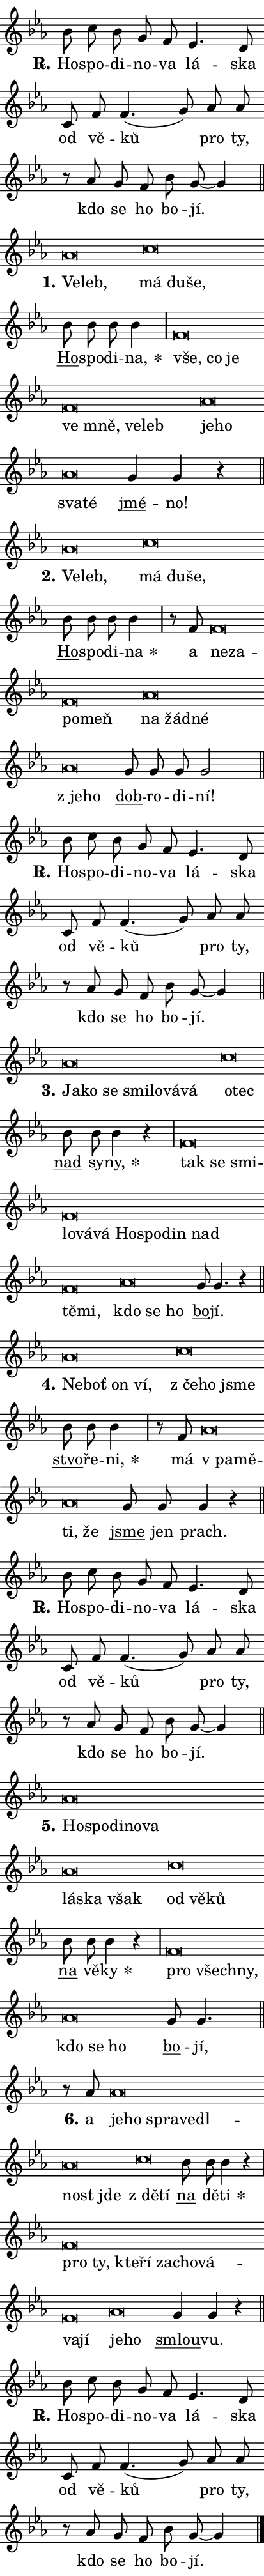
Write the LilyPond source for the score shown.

\version "2.22.1"
\header { tagline = "" }
\paper {
  indent = 0\cm
  top-margin = 0\cm
  right-margin = 0\cm
  bottom-margin = 0\cm
  left-margin = 0\cm
  paper-width = 7\cm
  page-breaking = #ly:one-page-breaking
  system-system-spacing.basic-distance = #11
  score-system-spacing.basic-distance = #11.3
  ragged-last = ##f
}


%% Author: Thomas Morley
%% https://lists.gnu.org/archive/html/lilypond-user/2020-05/msg00002.html
#(define (line-position grob)
"Returns position of @var[grob} in current system:
   @code{'start}, if at first time-step
   @code{'end}, if at last time-step
   @code{'middle} otherwise
"
  (let* ((col (ly:item-get-column grob))
         (ln (ly:grob-object col 'left-neighbor))
         (rn (ly:grob-object col 'right-neighbor))
         (col-to-check-left (if (ly:grob? ln) ln col))
         (col-to-check-right (if (ly:grob? rn) rn col))
         (break-dir-left
           (and
             (ly:grob-property col-to-check-left 'non-musical #f)
             (ly:item-break-dir col-to-check-left)))
         (break-dir-right
           (and
             (ly:grob-property col-to-check-right 'non-musical #f)
             (ly:item-break-dir col-to-check-right))))
        (cond ((eqv? 1 break-dir-left) 'start)
              ((eqv? -1 break-dir-right) 'end)
              (else 'middle))))

#(define (tranparent-at-line-position vctor)
  (lambda (grob)
  "Relying on @code{line-position} select the relevant enry from @var{vctor}.
Used to determine transparency,"
    (case (line-position grob)
      ((end) (not (vector-ref vctor 0)))
      ((middle) (not (vector-ref vctor 1)))
      ((start) (not (vector-ref vctor 2))))))

noteHeadBreakVisibility =
#(define-music-function (break-visibility)(vector?)
"Makes @code{NoteHead}s transparent relying on @var{break-visibility}"
#{
  \override NoteHead.transparent =
    #(tranparent-at-line-position break-visibility)
#})

#(define delete-ledgers-for-transparent-note-heads
  (lambda (grob)
    "Reads whether a @code{NoteHead} is transparent.
If so this @code{NoteHead} is removed from @code{'note-heads} from
@var{grob}, which is supposed to be @code{LedgerLineSpanner}.
As a result ledgers are not printed for this @code{NoteHead}"
    (let* ((nhds-array (ly:grob-object grob 'note-heads))
           (nhds-list
             (if (ly:grob-array? nhds-array)
                 (ly:grob-array->list nhds-array)
                 '()))
           ;; Relies on the transparent-property being done before
           ;; Staff.LedgerLineSpanner.after-line-breaking is executed.
           ;; This is fragile ...
           (to-keep
             (remove
               (lambda (nhd)
                 (ly:grob-property nhd 'transparent #f))
               nhds-list)))
      ;; TODO find a better method to iterate over grob-arrays, similiar
      ;; to filter/remove etc for lists
      ;; For now rebuilt from scratch
      (set! (ly:grob-object grob 'note-heads)  '())
      (for-each
        (lambda (nhd)
          (ly:pointer-group-interface::add-grob grob 'note-heads nhd))
        to-keep))))

hideNotes = {
  \noteHeadBreakVisibility #begin-of-line-visible
}
unHideNotes = {
  \noteHeadBreakVisibility #all-visible
}

% work-around for resetting accidentals
% https://lilypond.org/doc/v2.23/Documentation/notation/displaying-rhythms#unmetered-music
cadenzaMeasure = {
  \cadenzaOff
  \partial 1024 s1024
  \cadenzaOn
}

#(define-markup-command (accent layout props text) (markup?)
  "Underline accented syllable"
  (interpret-markup layout props
    #{\markup \override #'(offset . 4.3) \underline { #text }#}))

responsum = \markup \concat {
  "R" \hspace #-1.05 \path #0.1 #'((moveto 0 0.07) (lineto 0.9 0.8)) \hspace #0.05 "."
}

\layout {
    \context {
        \Staff
        \remove "Time_signature_engraver"
        \override LedgerLineSpanner.after-line-breaking = #delete-ledgers-for-transparent-note-heads
    }
    \context {
        \Voice {
            \override NoteHead.output-attributes = #'((class . "notehead"))
            \override Hairpin.height = #0.55
        }
    }
    \context {
        \Lyrics {
            \override StanzaNumber.output-attributes = #'((class . "stanzanumber"))
            \override LyricSpace.minimum-distance = #0.9
            \override LyricText.font-name = #"TeX Gyre Schola"
            \override LyricText.font-size = 1
            \override StanzaNumber.font-name = #"TeX Gyre Schola Bold"
            \override StanzaNumber.font-size = 1
        }
    }
}

% magnetic-lyrics.ily
%
%   written by
%     Jean Abou Samra <jean@abou-samra.fr>
%     Werner Lemberg <wl@gnu.org>
%
%   adapted by
%     Jiri Hon <jiri.hon@gmail.com>
%
% Version 2022-Apr-15

% https://www.mail-archive.com/lilypond-user@gnu.org/msg149350.html

#(define (Left_hyphen_pointer_engraver context)
   "Collect syllable-hyphen-syllable occurrences in lyrics and store
them in properties.  This engraver only looks to the left.  For
example, if the lyrics input is @code{foo -- bar}, it does the
following.

@itemize @bullet
@item
Set the @code{text} property of the @code{LyricHyphen} grob between
@q{foo} and @q{bar} to @code{foo}.

@item
Set the @code{left-hyphen} property of the @code{LyricText} grob with
text @q{foo} to the @code{LyricHyphen} grob between @q{foo} and
@q{bar}.
@end itemize

Use this auxiliary engraver in combination with the
@code{lyric-@/text::@/apply-@/magnetic-@/offset!} hook."
   (let ((hyphen #f)
         (text #f))
     (make-engraver
      (acknowledgers
       ((lyric-syllable-interface engraver grob source-engraver)
        (set! text grob)))
      (end-acknowledgers
       ((lyric-hyphen-interface engraver grob source-engraver)
        ;(when (not (grob::has-interface grob 'lyric-space-interface))
          (set! hyphen grob)));)
      ((stop-translation-timestep engraver)
       (when (and text hyphen)
         (ly:grob-set-object! text 'left-hyphen hyphen))
       (set! text #f)
       (set! hyphen #f)))))

#(define (lyric-text::apply-magnetic-offset! grob)
   "If the space between two syllables is less than the value in
property @code{LyricText@/.details@/.squash-threshold}, move the right
syllable to the left so that it gets concatenated with the left
syllable.

Use this function as a hook for
@code{LyricText@/.after-@/line-@/breaking} if the
@code{Left_@/hyphen_@/pointer_@/engraver} is active."
   (let ((hyphen (ly:grob-object grob 'left-hyphen #f)))
     (when hyphen
       (let ((left-text (ly:spanner-bound hyphen LEFT)))
         (when (grob::has-interface left-text 'lyric-syllable-interface)
           (let* ((common (ly:grob-common-refpoint grob left-text X))
                  (this-x-ext (ly:grob-extent grob common X))
                  (left-x-ext
                   (begin
                     ;; Trigger magnetism for left-text.
                     (ly:grob-property left-text 'after-line-breaking)
                     (ly:grob-extent left-text common X)))
                  ;; `delta` is the gap width between two syllables.
                  (delta (- (interval-start this-x-ext)
                            (interval-end left-x-ext)))
                  (details (ly:grob-property grob 'details))
                  (threshold (assoc-get 'squash-threshold details 0.2)))
             (when (< delta threshold)
               (let* (;; We have to manipulate the input text so that
                      ;; ligatures crossing syllable boundaries are not
                      ;; disabled.  For languages based on the Latin
                      ;; script this is essentially a beautification.
                      ;; However, for non-Western scripts it can be a
                      ;; necessity.
                      (lt (ly:grob-property left-text 'text))
                      (rt (ly:grob-property grob 'text))
                      (is-space (grob::has-interface hyphen 'lyric-space-interface))
                      (space (if is-space " " ""))
                      (space-markup (grob-interpret-markup grob " "))
                      (space-size (interval-length (ly:stencil-extent space-markup X)))
                      (extra-delta (if is-space space-size 0))
                      ;; Append new syllable.
                      (ltrt-space (if (and (string? lt) (string? rt))
                                (string-append lt space rt)
                                (make-concat-markup (list lt space rt))))
                      ;; Right-align `ltrt` to the right side.
                      (ltrt-space-markup (grob-interpret-markup
                               grob
                               (make-translate-markup
                                (cons (interval-length this-x-ext) 0)
                                (make-right-align-markup ltrt-space)))))
                 (begin
                   ;; Don't print `left-text`.
                   (ly:grob-set-property! left-text 'stencil #f)
                   ;; Set text and stencil (which holds all collected
                   ;; syllables so far) and shift it to the left.
                   (ly:grob-set-property! grob 'text ltrt-space)
                   (ly:grob-set-property! grob 'stencil ltrt-space-markup)
                   (ly:grob-translate-axis! grob (- (- delta extra-delta)) X))))))))))


#(define (lyric-hyphen::displace-bounds-first grob)
   ;; Make very sure this callback isn't triggered too early.
   (let ((left (ly:spanner-bound grob LEFT))
         (right (ly:spanner-bound grob RIGHT)))
     (ly:grob-property left 'after-line-breaking)
     (ly:grob-property right 'after-line-breaking)
     (ly:lyric-hyphen::print grob)))

squashThreshold = #0.4

\layout {
  \context {
    \Lyrics
    \consists #Left_hyphen_pointer_engraver
    \override LyricText.after-line-breaking =
      #lyric-text::apply-magnetic-offset!
    \override LyricHyphen.stencil = #lyric-hyphen::displace-bounds-first
    \override LyricText.details.squash-threshold = \squashThreshold
    \override LyricHyphen.minimum-distance = 0
    \override LyricHyphen.minimum-length = \squashThreshold
  }
}

squash = \override LyricText.details.squash-threshold = 9999
unSquash = \override LyricText.details.squash-threshold = \squashThreshold

left = \override LyricText.self-alignment-X = #LEFT
unLeft = \revert LyricText.self-alignment-X

starOffset = #(lambda (grob) 
                (let ((x_offset (ly:self-alignment-interface::aligned-on-x-parent grob)))
                  (if (= x_offset 0) 0 (+ x_offset 1.2))))

star = #(define-music-function (syllable)(string?)
"Append star separator at the end of a syllable"
#{
  \once \override LyricText.X-offset = #starOffset
  \lyricmode { \markup {
    #syllable
    \override #'((font-name . "TeX Gyre Schola Bold")) \hspace #0.2 \lower #0.65 \larger "*"
  } }
#})

starAccent = #(define-music-function (syllable)(string?)
"Append star separator at the end of a syllable and make accent"
#{
  \once \override LyricText.X-offset = #starOffset
  \lyricmode { \markup {
    \accent #syllable
    \override #'((font-name . "TeX Gyre Schola Bold")) \hspace #0.2 \lower #0.65 \larger "*"
  } }
#})

breath = #(define-music-function (syllable)(string?)
"Append breathing indicator at the end of a syllable"
#{
  \lyricmode { \markup { #syllable "+" } }
#})

optionalBreath = #(define-music-function (syllable)(string?)
"Append optional breathing indicator at the end of a syllable"
#{
  \lyricmode { \markup { #syllable "(+)" } }
#})


\score {
    <<
        \new Voice = "melody" { \cadenzaOn \key es \major \relative { bes'8 c bes g f es4. d8 \bar "" c f f4.( g8)] \bar "" as as \bar "" r as g f bes g~ g4 \cadenzaMeasure \bar "||" \break } }
        \new Lyrics \lyricsto "melody" { \lyricmode { \set stanza = \responsum
Ho -- spo -- di -- no -- va lá -- ska od vě -- ků pro ty, kdo se ho bo -- jí. } }
    >>
    \layout {}
}

\score {
    <<
        \new Voice = "melody" { \cadenzaOn \key es \major \relative { as'\breve*1/16 \hideNotes \breve*1/16 \bar "" \unHideNotes c\breve*1/16 \hideNotes \breve*1/16 \breve*1/16 \bar "" \unHideNotes \bar "" bes8 bes bes bes4 \cadenzaMeasure \bar "|" f\breve*1/16 \hideNotes \breve*1/16 \bar "" \breve*1/16 \bar "" \breve*1/16 \bar "" \breve*1/16 \bar "" \breve*1/16 \breve*1/16 \bar "" \unHideNotes as\breve*1/16 \hideNotes \breve*1/16 \bar "" \breve*1/16 \breve*1/16 \bar "" \unHideNotes \bar "" g4 g r \cadenzaMeasure \bar "||" \break } }
        \new Lyrics \lyricsto "melody" { \lyricmode { \set stanza = "1."
\left Ve -- \squash leb, \left \unLeft \unSquash má \squash du -- še, \unLeft \unSquash \markup \accent Ho -- spo -- di -- \star na, \left vše, \squash co je ve mně, ve -- leb \left \unLeft \unSquash je -- \squash ho sva -- té \unLeft \unSquash \markup \accent jmé -- no! } }
    >>
    \layout {}
}

\score {
    <<
        \new Voice = "melody" { \cadenzaOn \key es \major \relative { as'\breve*1/16 \hideNotes \breve*1/16 \bar "" \unHideNotes c\breve*1/16 \hideNotes \breve*1/16 \breve*1/16 \bar "" \unHideNotes \bar "" bes8 bes bes bes4 \cadenzaMeasure \bar "|" r8 f8 f\breve*1/16 \hideNotes \breve*1/16 \bar "" \breve*1/16 \breve*1/16 \bar "" \unHideNotes as\breve*1/16 \hideNotes \breve*1/16 \bar "" \breve*1/16 \bar "" \breve*1/16 \breve*1/16 \bar "" \unHideNotes \bar "" g8 g g g2 \cadenzaMeasure \bar "||" \break } }
        \new Lyrics \lyricsto "melody" { \lyricmode { \set stanza = "2."
\left Ve -- \squash leb, \left \unLeft \unSquash má \squash du -- še, \unLeft \unSquash \markup \accent Ho -- spo -- di -- \star na a \left ne -- \squash za -- po -- meň \left \unLeft \unSquash na \squash žád -- né "z je" -- ho \unLeft \unSquash \markup \accent dob -- ro -- di -- ní! } }
    >>
    \layout {}
}

\score {
    <<
        \new Voice = "melody" { \cadenzaOn \key es \major \relative { bes'8 c bes g f es4. d8 \bar "" c f f4.( g8)] \bar "" as as \bar "" r as g f bes g~ g4 \cadenzaMeasure \bar "||" \break } }
        \new Lyrics \lyricsto "melody" { \lyricmode { \set stanza = \responsum
Ho -- spo -- di -- no -- va lá -- ska od vě -- ků pro ty, kdo se ho bo -- jí. } }
    >>
    \layout {}
}

\score {
    <<
        \new Voice = "melody" { \cadenzaOn \key es \major \relative { as'\breve*1/16 \hideNotes \breve*1/16 \bar "" \breve*1/16 \bar "" \breve*1/16 \bar "" \breve*1/16 \bar "" \breve*1/16 \breve*1/16 \bar "" \unHideNotes c\breve*1/16 \hideNotes \breve*1/16 \bar "" \unHideNotes \bar "" bes8 bes bes4 r \cadenzaMeasure \bar "|" f\breve*1/16 \hideNotes \breve*1/16 \bar "" \breve*1/16 \bar "" \breve*1/16 \bar "" \breve*1/16 \bar "" \breve*1/16 \bar "" \breve*1/16 \bar "" \breve*1/16 \bar "" \breve*1/16 \bar "" \breve*1/16 \bar "" \breve*1/16 \breve*1/16 \bar "" \unHideNotes as\breve*1/16 \hideNotes \breve*1/16 \breve*1/16 \bar "" \unHideNotes \bar "" g8 g4. r4 \cadenzaMeasure \bar "||" \break } }
        \new Lyrics \lyricsto "melody" { \lyricmode { \set stanza = "3."
\left Ja -- \squash ko se smi -- lo -- vá -- vá \left \unLeft \unSquash o -- \squash tec \unLeft \unSquash \markup \accent nad sy -- \star ny, \left tak \squash se smi -- lo -- vá -- vá Ho -- spo -- din nad tě -- mi, \left \unLeft \unSquash kdo \squash se ho \unLeft \unSquash \markup \accent bo -- jí. } }
    >>
    \layout {}
}

\score {
    <<
        \new Voice = "melody" { \cadenzaOn \key es \major \relative { as'\breve*1/16 \hideNotes \breve*1/16 \bar "" \breve*1/16 \breve*1/16 \bar "" \unHideNotes c\breve*1/16 \hideNotes \breve*1/16 \breve*1/16 \bar "" \unHideNotes \bar "" bes8 bes bes4 \cadenzaMeasure \bar "|" r8 f8 as\breve*1/16 \hideNotes \breve*1/16 \bar "" \breve*1/16 \breve*1/16 \bar "" \unHideNotes \bar "" g8 g g4 r4 \cadenzaMeasure \bar "||" \break } }
        \new Lyrics \lyricsto "melody" { \lyricmode { \set stanza = "4."
\left Ne -- \squash boť on ví, \left \unLeft \unSquash "z če" -- \squash ho jsme \unLeft \unSquash \markup \accent stvo -- ře -- \star ni, má \left "v pa" -- \squash mě -- ti, že \unLeft \unSquash \markup \accent jsme jen prach. } }
    >>
    \layout {}
}

\score {
    <<
        \new Voice = "melody" { \cadenzaOn \key es \major \relative { bes'8 c bes g f es4. d8 \bar "" c f f4.( g8)] \bar "" as as \bar "" r as g f bes g~ g4 \cadenzaMeasure \bar "||" \break } }
        \new Lyrics \lyricsto "melody" { \lyricmode { \set stanza = \responsum
Ho -- spo -- di -- no -- va lá -- ska od vě -- ků pro ty, kdo se ho bo -- jí. } }
    >>
    \layout {}
}

\score {
    <<
        \new Voice = "melody" { \cadenzaOn \key es \major \relative { as'\breve*1/16 \hideNotes \breve*1/16 \bar "" \breve*1/16 \bar "" \breve*1/16 \bar "" \breve*1/16 \bar "" \breve*1/16 \bar "" \breve*1/16 \breve*1/16 \bar "" \unHideNotes c\breve*1/16 \hideNotes \breve*1/16 \breve*1/16 \bar "" \unHideNotes \bar "" bes8 bes bes4 r \cadenzaMeasure \bar "|" f\breve*1/16 \hideNotes \breve*1/16 \breve*1/16 \bar "" \unHideNotes as\breve*1/16 \hideNotes \breve*1/16 \breve*1/16 \bar "" \unHideNotes \bar "" g8 g4. \cadenzaMeasure \bar "||" \break } }
        \new Lyrics \lyricsto "melody" { \lyricmode { \set stanza = "5."
\left Ho -- \squash spo -- di -- no -- va lá -- ska však \left \unLeft \unSquash od \squash vě -- ků \unLeft \unSquash \markup \accent na vě -- \star ky \left pro \squash všech -- ny, \left \unLeft \unSquash kdo \squash se ho \unLeft \unSquash \markup \accent bo -- jí, } }
    >>
    \layout {}
}

\score {
    <<
        \new Voice = "melody" { \cadenzaOn \key es \major \relative { r8 as'8 as\breve*1/16 \hideNotes \breve*1/16 \bar "" \breve*1/16 \bar "" \breve*1/16 \bar "" \breve*1/16 \bar "" \breve*1/16 \breve*1/16 \bar "" \unHideNotes c\breve*1/16 \hideNotes \breve*1/16 \bar "" \unHideNotes \bar "" bes8 bes bes4 r \cadenzaMeasure \bar "|" f\breve*1/16 \hideNotes \breve*1/16 \bar "" \breve*1/16 \bar "" \breve*1/16 \bar "" \breve*1/16 \bar "" \breve*1/16 \bar "" \breve*1/16 \bar "" \breve*1/16 \breve*1/16 \bar "" \unHideNotes as\breve*1/16 \hideNotes \breve*1/16 \bar "" \unHideNotes \bar "" g4 g r \cadenzaMeasure \bar "||" \break } }
        \new Lyrics \lyricsto "melody" { \lyricmode { \set stanza = "6."
a \left je -- \squash ho spra -- ve -- dl -- nost jde \left \unLeft \unSquash "z dě" -- \squash tí \unLeft \unSquash \markup \accent na dě -- \star ti \left pro \squash ty, kte -- ří za -- cho -- vá -- va -- jí \left \unLeft \unSquash je -- \squash ho \unLeft \unSquash \markup \accent smlou -- vu. } }
    >>
    \layout {}
}

\score {
    <<
        \new Voice = "melody" { \cadenzaOn \key es \major \relative { bes'8 c bes g f es4. d8 \bar "" c f f4.( g8)] \bar "" as as \bar "" r as g f bes g~ g4 \cadenzaMeasure \bar "||" \break } \bar "|." }
        \new Lyrics \lyricsto "melody" { \lyricmode { \set stanza = \responsum
Ho -- spo -- di -- no -- va lá -- ska od vě -- ků pro ty, kdo se ho bo -- jí. } }
    >>
    \layout {}
}
